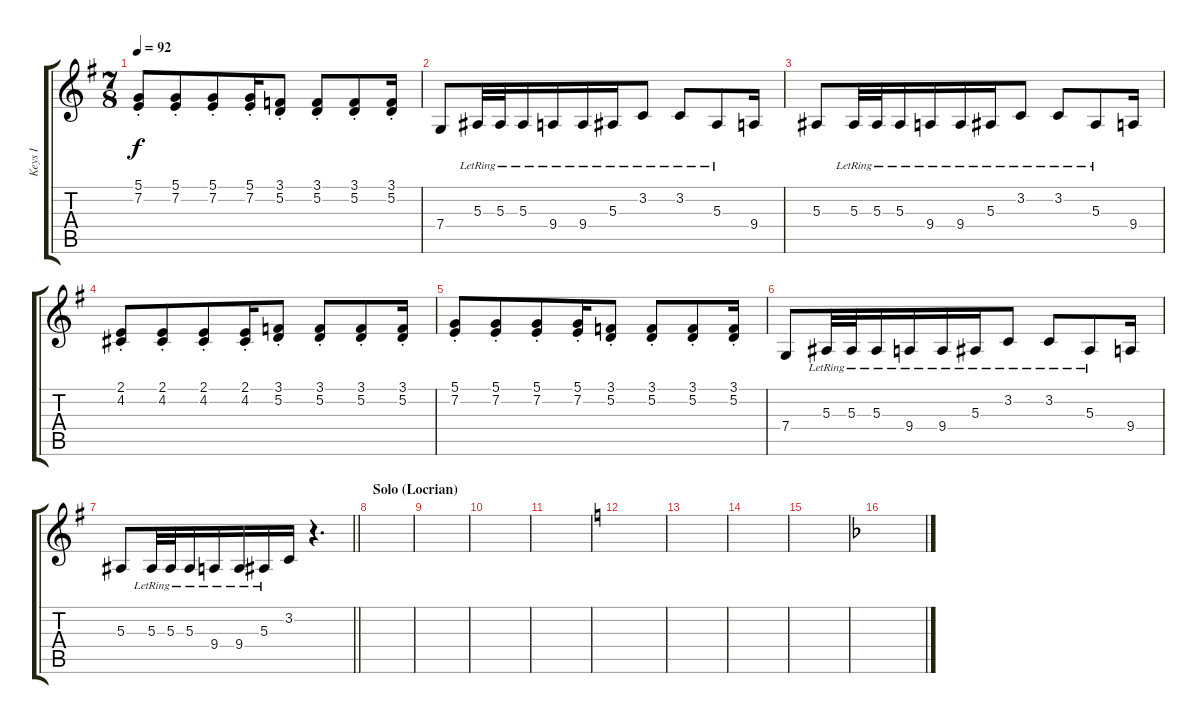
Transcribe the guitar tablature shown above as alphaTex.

\track ("Keys I" "Keys I") {instrument acousticgrandpiano}
\staff {score tabs}
\tuning (D4 A3 F3 C3 G2 D2) {hide}
\ts (7 8)
\tempo 92
\clef g2
\ks eminor
(5.1{st} 7.2{st}).8{dy f} (5.1{st} 7.2{st}).8 (5.1{st} 7.2{st}).8 (5.1{st} 7.2{st}).16 (3.1{st} 5.2{st}).8 (3.1{st} 5.2{st}).8 (3.1{st} 5.2{st}).8 (3.1{st} 5.2{st}).16 |
7.4.8 5.3{lr}.32 5.3{lr}.32 5.3{lr}.16 9.4{lr}.16 9.4{lr}.16 5.3{lr}.16 3.2{lr}.8 3.2{lr}.8 5.3{lr}.8 9.4.16 |
5.3.8 5.3{lr}.32 5.3{lr}.32 5.3{lr}.16 9.4{lr}.16 9.4{lr}.16 5.3{lr}.16 3.2{lr}.8 3.2{lr}.8 5.3{lr}.8 9.4.16 |
(2.1{st} 4.2{st}).8 (2.1{st} 4.2{st}).8 (2.1{st} 4.2{st}).8 (2.1{st} 4.2{st}).16 (3.1{st} 5.2{st}).8 (3.1{st} 5.2{st}).8 (3.1{st} 5.2{st}).8 (3.1{st} 5.2{st}).16 |
(5.1{st} 7.2{st}).8 (5.1{st} 7.2{st}).8 (5.1{st} 7.2{st}).8 (5.1{st} 7.2{st}).16 (3.1{st} 5.2{st}).8 (3.1{st} 5.2{st}).8 (3.1{st} 5.2{st}).8 (3.1{st} 5.2{st}).16 |
7.4.8 5.3{lr}.32 5.3{lr}.32 5.3{lr}.16 9.4{lr}.16 9.4{lr}.16 5.3{lr}.16 3.2{lr}.8 3.2{lr}.8 5.3{lr}.8 9.4.16 |
\barLineRight lightlight
5.3.8 5.3{lr}.32 5.3{lr}.32 5.3{lr}.16 9.4{lr}.16 9.4{lr}.16 5.3{lr}.16 3.2.16 r.4{d} |
\section ("" "Solo (Locrian)")
|
|
|
|
\ks aminor
|
|
|
|
\ks dminor
